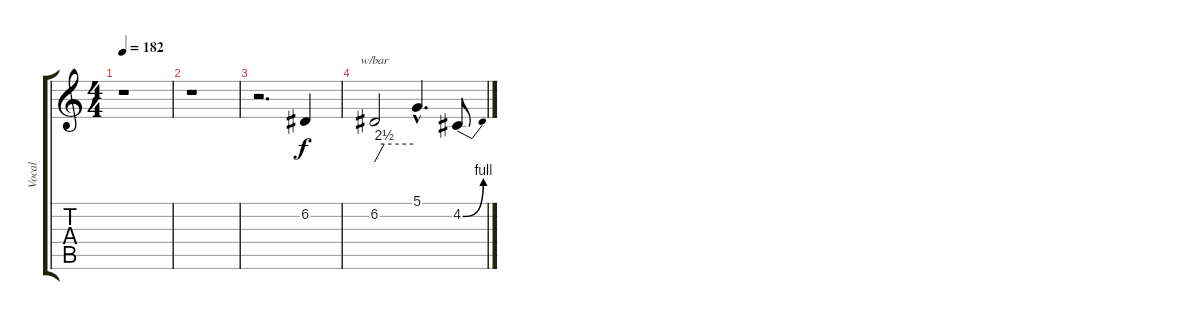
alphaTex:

\track ("Vocal" "Vocal") {instrument flute}
\staff {score tabs}
\tuning (D4 A3 F3 C3 G2 C2) {hide}
\ts (4 4)
\tempo 182
\clef g2
\ks c
r.1{dy f} |
r.1 |
r.2{d} 6.2.4 |
6.2.2{tbe (custom default 0 0 15 10 60 10)} 5.1{hac}.4{d} 4.2{be (bend 0 0 60 4)}.8
